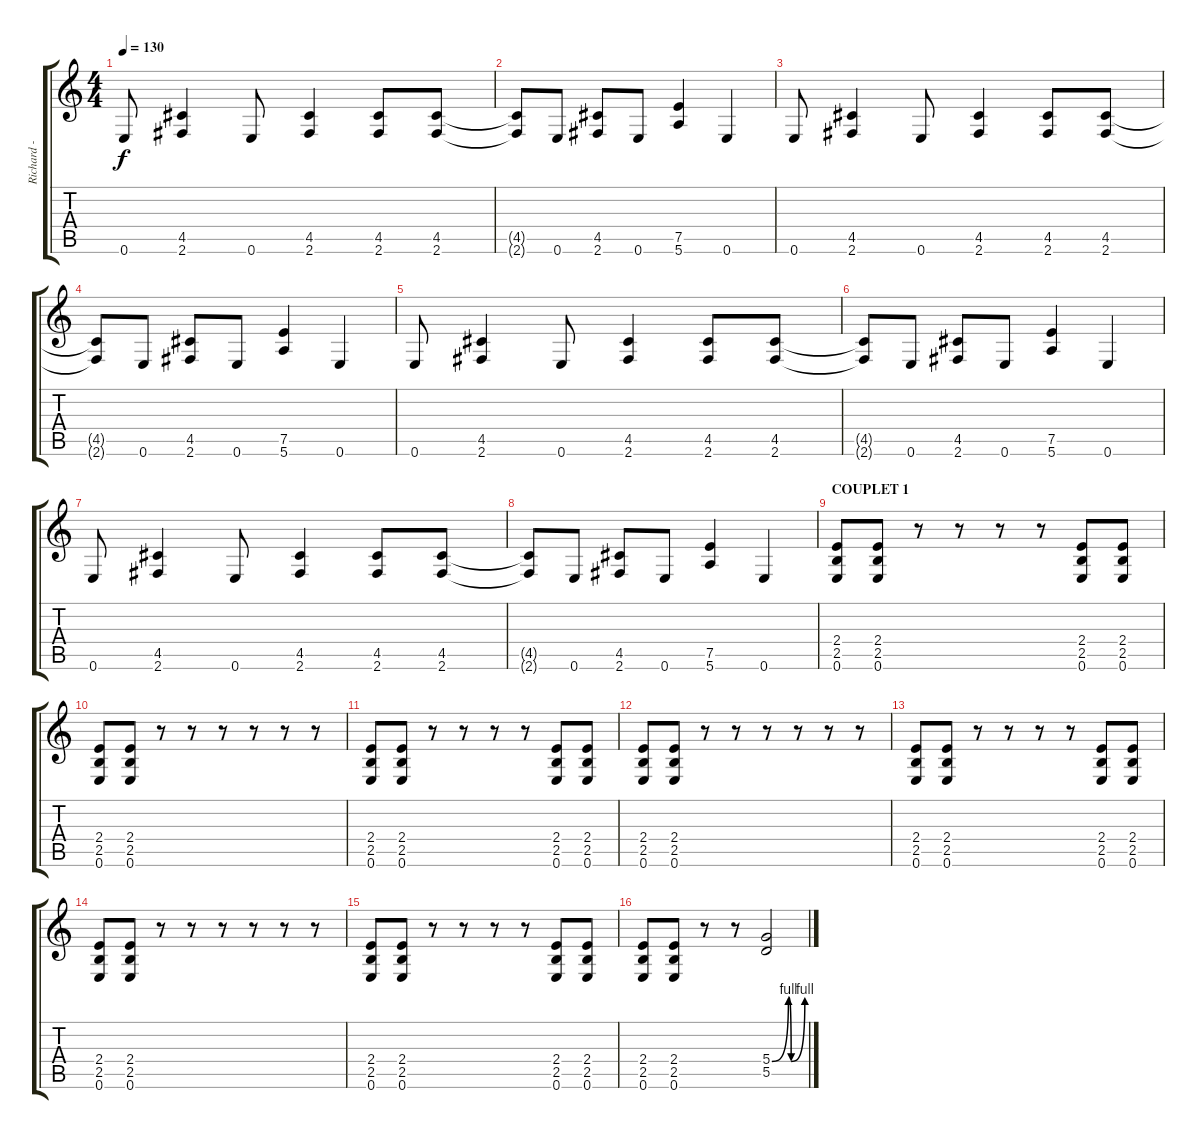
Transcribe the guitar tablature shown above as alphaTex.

\track ("Richard - Guitar" "Richard - ") {instrument distortionguitar}
\staff {score tabs}
\tuning (E4 B3 G3 D3 A2 E2) {hide}
\ts (4 4)
\tempo 130
\clef g2
\ks c
0.6.8{dy f} (4.5 2.6).4 0.6.8 (4.5 2.6).4 (4.5 2.6).8 (4.5 2.6).8 |
(4.5{t} 2.6{t}).8 0.6.8 (4.5 2.6).8 0.6.8 (7.5 5.6).4 0.6.4 |
0.6.8 (4.5 2.6).4 0.6.8 (4.5 2.6).4 (4.5 2.6).8 (4.5 2.6).8 |
(4.5{t} 2.6{t}).8 0.6.8 (4.5 2.6).8 0.6.8 (7.5 5.6).4 0.6.4 |
0.6.8 (4.5 2.6).4 0.6.8 (4.5 2.6).4 (4.5 2.6).8 (4.5 2.6).8 |
(4.5{t} 2.6{t}).8 0.6.8 (4.5 2.6).8 0.6.8 (7.5 5.6).4 0.6.4 |
0.6.8 (4.5 2.6).4 0.6.8 (4.5 2.6).4 (4.5 2.6).8 (4.5 2.6).8 |
(4.5{t} 2.6{t}).8 0.6.8 (4.5 2.6).8 0.6.8 (7.5 5.6).4 0.6.4 |
\section ("" "COUPLET 1")
(2.4 2.5 0.6).8 (2.4 2.5 0.6).8 r.8 r.8 r.8 r.8 (2.4 2.5 0.6).8 (2.4 2.5 0.6).8 |
(2.4 2.5 0.6).8 (2.4 2.5 0.6).8 r.8 r.8 r.8 r.8 r.8 r.8 |
(2.4 2.5 0.6).8 (2.4 2.5 0.6).8 r.8 r.8 r.8 r.8 (2.4 2.5 0.6).8 (2.4 2.5 0.6).8 |
(2.4 2.5 0.6).8 (2.4 2.5 0.6).8 r.8 r.8 r.8 r.8 r.8 r.8 |
(2.4 2.5 0.6).8 (2.4 2.5 0.6).8 r.8 r.8 r.8 r.8 (2.4 2.5 0.6).8 (2.4 2.5 0.6).8 |
(2.4 2.5 0.6).8 (2.4 2.5 0.6).8 r.8 r.8 r.8 r.8 r.8 r.8 |
(2.4 2.5 0.6).8 (2.4 2.5 0.6).8 r.8 r.8 r.8 r.8 (2.4 2.5 0.6).8 (2.4 2.5 0.6).8 |
(2.4 2.5 0.6).8 (2.4 2.5 0.6).8 r.8 r.8 (5.4{be (custom 0 0 30 4 35 0 60 4)} 5.5).2
